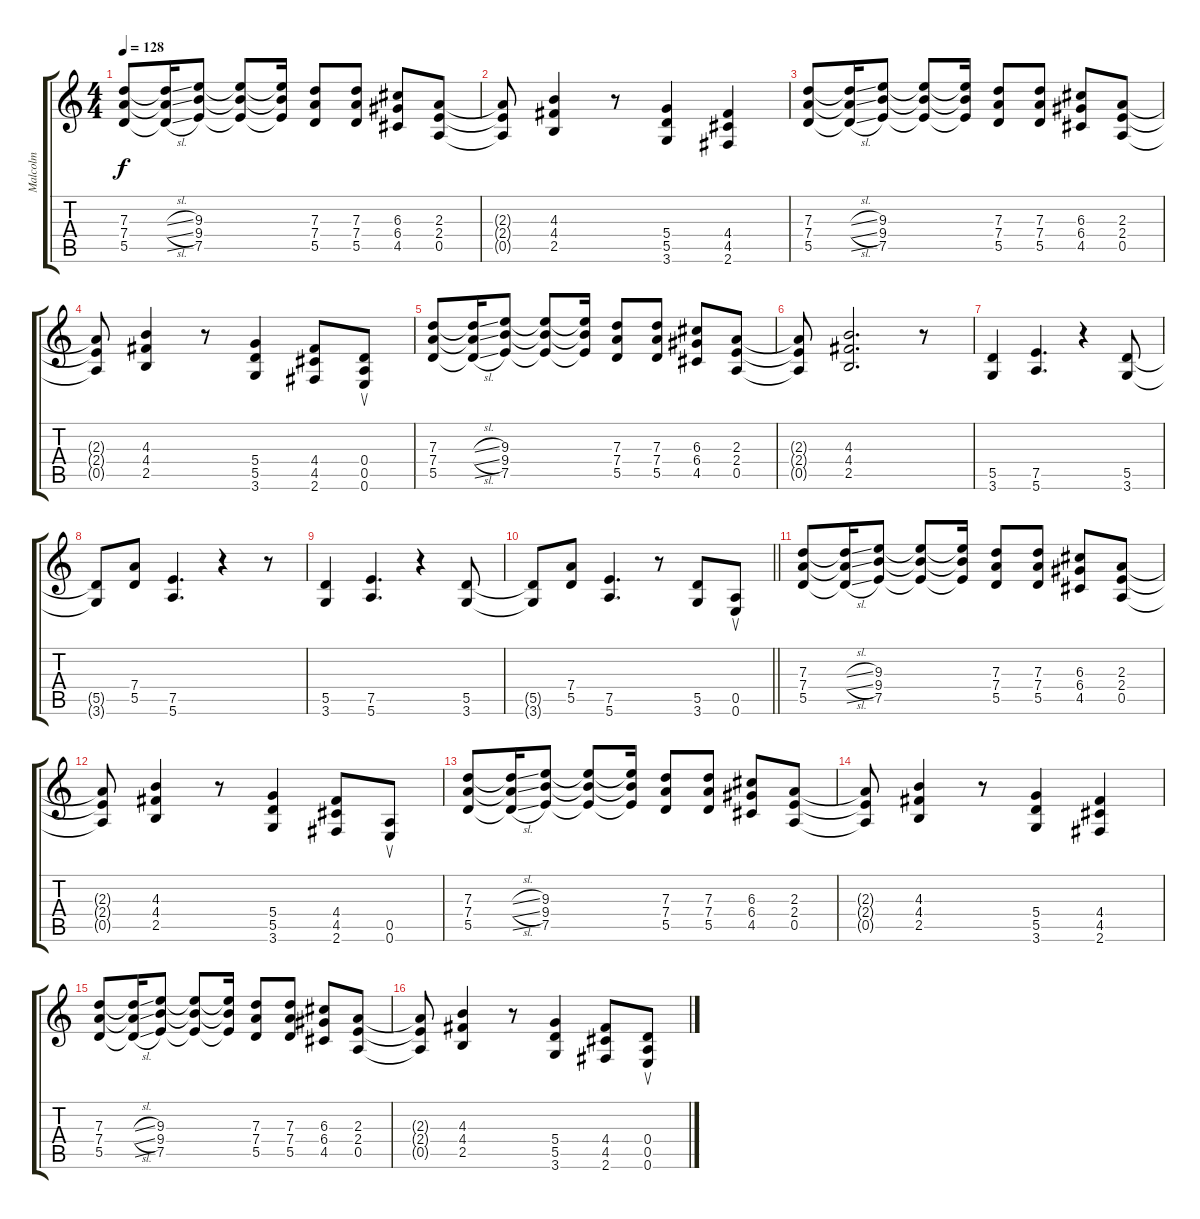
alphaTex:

\track ("Malcolm" "Malcolm") {instrument distortionguitar}
\staff {score tabs}
\tuning (E4 B3 G3 D3 A2 E2) {hide}
\ts (4 4)
\tempo 128
\clef g2
\ks c
(7.3 7.4 5.5).8{dy f} (7.3{sl t} 7.4{sl t} 5.5{sl t}).16 (9.3 9.4 7.5).8 (9.3{t} 9.4{t} 7.5{t}).8 (9.3{t} 9.4{t} 7.5{t}).16 (7.3 7.4 5.5).8 (7.3 7.4 5.5).8 (6.3 6.4 4.5).8 (2.3 2.4 0.5).8 |
(2.3{t} 2.4{t} 0.5{t}).8 (4.3 4.4 2.5).4 r.8 (5.4 5.5 3.6).4 (4.4 4.5 2.6).4 |
(7.3 7.4 5.5).8 (7.3{sl t} 7.4{sl t} 5.5{sl t}).16 (9.3 9.4 7.5).8 (9.3{t} 9.4{t} 7.5{t}).8 (9.3{t} 9.4{t} 7.5{t}).16 (7.3 7.4 5.5).8 (7.3 7.4 5.5).8 (6.3 6.4 4.5).8 (2.3 2.4 0.5).8 |
(2.3{t} 2.4{t} 0.5{t}).8 (4.3 4.4 2.5).4 r.8 (5.4 5.5 3.6).4 (4.4 4.5 2.6).8 (0.4 0.5 0.6).8{su} |
(7.3 7.4 5.5).8 (7.3{sl t} 7.4{sl t} 5.5{sl t}).16 (9.3 9.4 7.5).8 (9.3{t} 9.4{t} 7.5{t}).8 (9.3{t} 9.4{t} 7.5{t}).16 (7.3 7.4 5.5).8 (7.3 7.4 5.5).8 (6.3 6.4 4.5).8 (2.3 2.4 0.5).8 |
(2.3{t} 2.4{t} 0.5{t}).8 (4.3 4.4 2.5).2{d} r.8 |
(5.5 3.6).4 (7.5 5.6).4{d} r.4 (5.5 3.6).8 |
(5.5{t} 3.6{t}).8 (7.4 5.5).8 (7.5 5.6).4{d} r.4 r.8 |
(5.5 3.6).4 (7.5 5.6).4{d} r.4 (5.5 3.6).8 |
\barLineRight lightlight
(5.5{t} 3.6{t}).8 (7.4 5.5).8 (7.5 5.6).4{d} r.8 (5.5 3.6).8 (0.5 0.6).8{su} |
(7.3 7.4 5.5).8 (7.3{sl t} 7.4{sl t} 5.5{sl t}).16 (9.3 9.4 7.5).8 (9.3{t} 9.4{t} 7.5{t}).8 (9.3{t} 9.4{t} 7.5{t}).16 (7.3 7.4 5.5).8 (7.3 7.4 5.5).8 (6.3 6.4 4.5).8 (2.3 2.4 0.5).8 |
(2.3{t} 2.4{t} 0.5{t}).8 (4.3 4.4 2.5).4 r.8 (5.4 5.5 3.6).4 (4.4 4.5 2.6).8 (0.5 0.6).8{su} |
(7.3 7.4 5.5).8 (7.3{sl t} 7.4{sl t} 5.5{sl t}).16 (9.3 9.4 7.5).8 (9.3{t} 9.4{t} 7.5{t}).8 (9.3{t} 9.4{t} 7.5{t}).16 (7.3 7.4 5.5).8 (7.3 7.4 5.5).8 (6.3 6.4 4.5).8 (2.3 2.4 0.5).8 |
(2.3{t} 2.4{t} 0.5{t}).8 (4.3 4.4 2.5).4 r.8 (5.4 5.5 3.6).4 (4.4 4.5 2.6).4 |
(7.3 7.4 5.5).8 (7.3{sl t} 7.4{sl t} 5.5{sl t}).16 (9.3 9.4 7.5).8 (9.3{t} 9.4{t} 7.5{t}).8 (9.3{t} 9.4{t} 7.5{t}).16 (7.3 7.4 5.5).8 (7.3 7.4 5.5).8 (6.3 6.4 4.5).8 (2.3 2.4 0.5).8 |
(2.3{t} 2.4{t} 0.5{t}).8 (4.3 4.4 2.5).4 r.8 (5.4 5.5 3.6).4 (4.4 4.5 2.6).8 (0.4 0.5 0.6).8{su}
